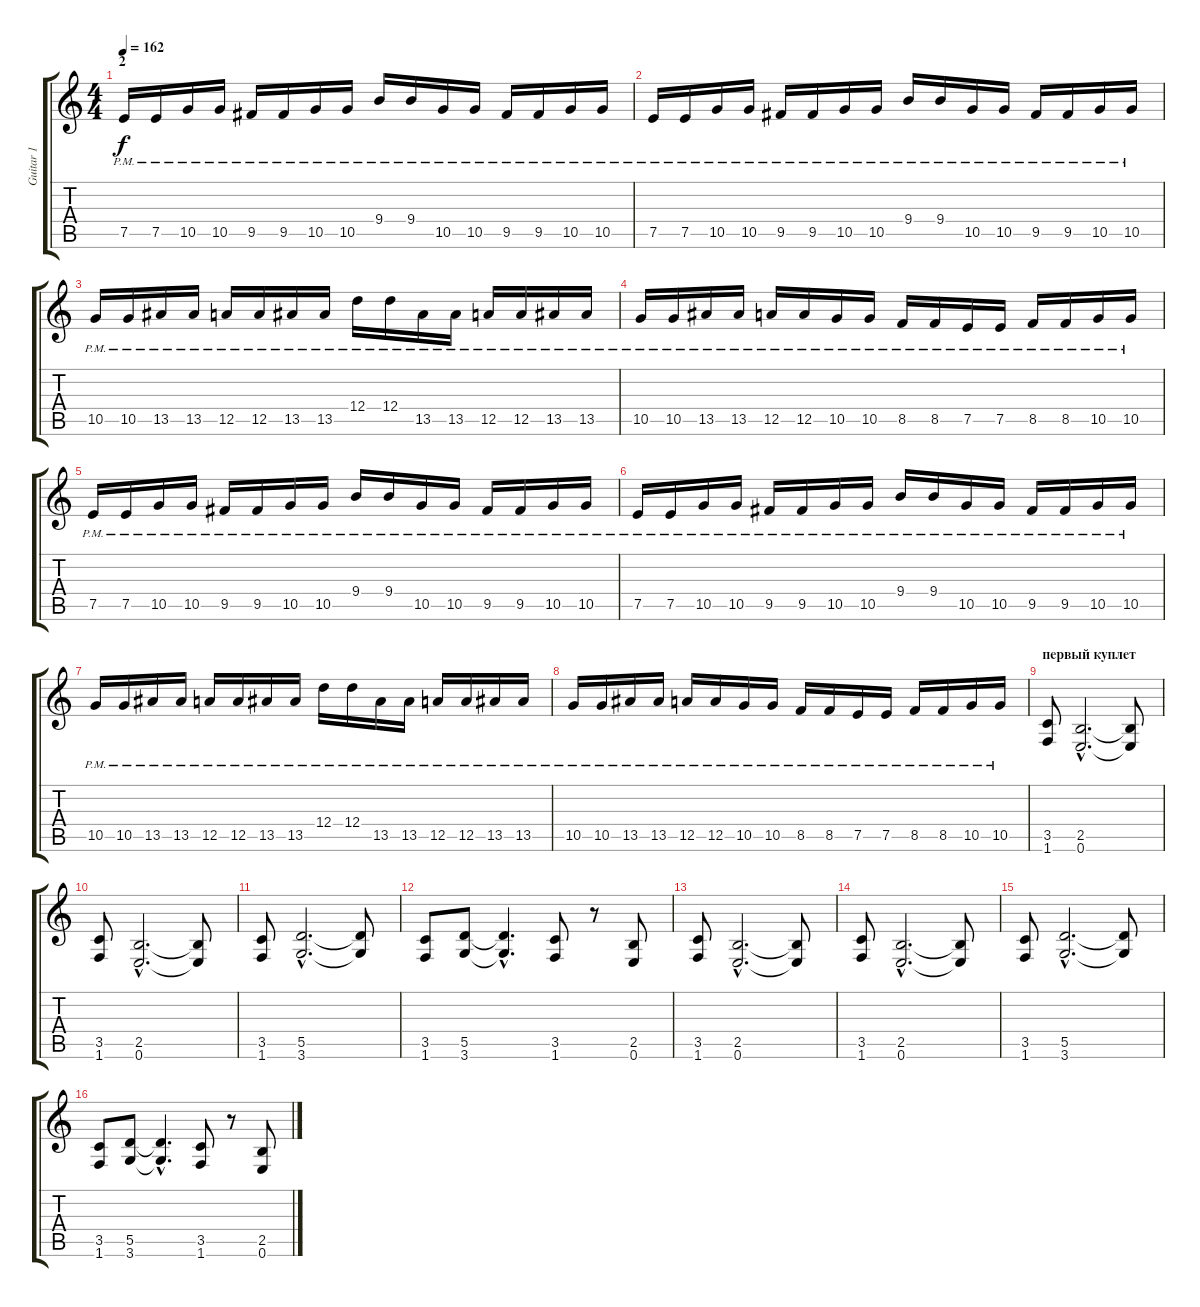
\track ("Guitar 1" "Guitar 1") {instrument distortionguitar}
\staff {score tabs}
\tuning (E4 B3 G3 D3 A2 E2) {hide}
\ts (4 4)
\section ("" "2")
\tempo 162
\clef g2
\ks c
7.5{pm}.16{dy f} 7.5{pm}.16 10.5{pm}.16 10.5{pm}.16 9.5{pm}.16 9.5{pm}.16 10.5{pm}.16 10.5{pm}.16 9.4{pm}.16 9.4{pm}.16 10.5{pm}.16 10.5{pm}.16 9.5{pm}.16 9.5{pm}.16 10.5{pm}.16 10.5{pm}.16 |
7.5{pm}.16 7.5{pm}.16 10.5{pm}.16 10.5{pm}.16 9.5{pm}.16 9.5{pm}.16 10.5{pm}.16 10.5{pm}.16 9.4{pm}.16 9.4{pm}.16 10.5{pm}.16 10.5{pm}.16 9.5{pm}.16 9.5{pm}.16 10.5{pm}.16 10.5{pm}.16 |
10.5{pm}.16 10.5{pm}.16 13.5{pm}.16 13.5{pm}.16 12.5{pm}.16 12.5{pm}.16 13.5{pm}.16 13.5{pm}.16 12.4{pm}.16 12.4{pm}.16 13.5{pm}.16 13.5{pm}.16 12.5{pm}.16 12.5{pm}.16 13.5{pm}.16 13.5{pm}.16 |
10.5{pm}.16 10.5{pm}.16 13.5{pm}.16 13.5{pm}.16 12.5{pm}.16 12.5{pm}.16 10.5{pm}.16 10.5{pm}.16 8.5{pm}.16 8.5{pm}.16 7.5{pm}.16 7.5{pm}.16 8.5{pm}.16 8.5{pm}.16 10.5{pm}.16 10.5{pm}.16 |
7.5{pm}.16 7.5{pm}.16 10.5{pm}.16 10.5{pm}.16 9.5{pm}.16 9.5{pm}.16 10.5{pm}.16 10.5{pm}.16 9.4{pm}.16 9.4{pm}.16 10.5{pm}.16 10.5{pm}.16 9.5{pm}.16 9.5{pm}.16 10.5{pm}.16 10.5{pm}.16 |
7.5{pm}.16 7.5{pm}.16 10.5{pm}.16 10.5{pm}.16 9.5{pm}.16 9.5{pm}.16 10.5{pm}.16 10.5{pm}.16 9.4{pm}.16 9.4{pm}.16 10.5{pm}.16 10.5{pm}.16 9.5{pm}.16 9.5{pm}.16 10.5{pm}.16 10.5{pm}.16 |
10.5{pm}.16 10.5{pm}.16 13.5{pm}.16 13.5{pm}.16 12.5{pm}.16 12.5{pm}.16 13.5{pm}.16 13.5{pm}.16 12.4{pm}.16 12.4{pm}.16 13.5{pm}.16 13.5{pm}.16 12.5{pm}.16 12.5{pm}.16 13.5{pm}.16 13.5{pm}.16 |
10.5{pm}.16 10.5{pm}.16 13.5{pm}.16 13.5{pm}.16 12.5{pm}.16 12.5{pm}.16 10.5{pm}.16 10.5{pm}.16 8.5{pm}.16 8.5{pm}.16 7.5{pm}.16 7.5{pm}.16 8.5{pm}.16 8.5{pm}.16 10.5{pm}.16 10.5{pm}.16 |
\section ("" "первый куплет")
(3.5 1.6).8 (2.5{hac} 0.6{hac}).2{d} (2.5{t} 0.6{t}).8 |
(3.5 1.6).8 (2.5{hac} 0.6{hac}).2{d} (2.5{t} 0.6{t}).8 |
(3.5 1.6).8 (5.5{hac} 3.6{hac}).2{d} (5.5{t} 3.6{t}).8 |
(3.5 1.6).8 (5.5 3.6).8 (5.5{hac t} 3.6{hac t}).4{d} (3.5 1.6).8 r.8 (2.5 0.6).8 |
(3.5 1.6).8 (2.5{hac} 0.6{hac}).2{d} (2.5{t} 0.6{t}).8 |
(3.5 1.6).8 (2.5{hac} 0.6{hac}).2{d} (2.5{t} 0.6{t}).8 |
(3.5 1.6).8 (5.5{hac} 3.6{hac}).2{d} (5.5{t} 3.6{t}).8 |
(3.5 1.6).8 (5.5 3.6).8 (5.5{hac t} 3.6{hac t}).4{d} (3.5 1.6).8 r.8 (2.5 0.6).8
